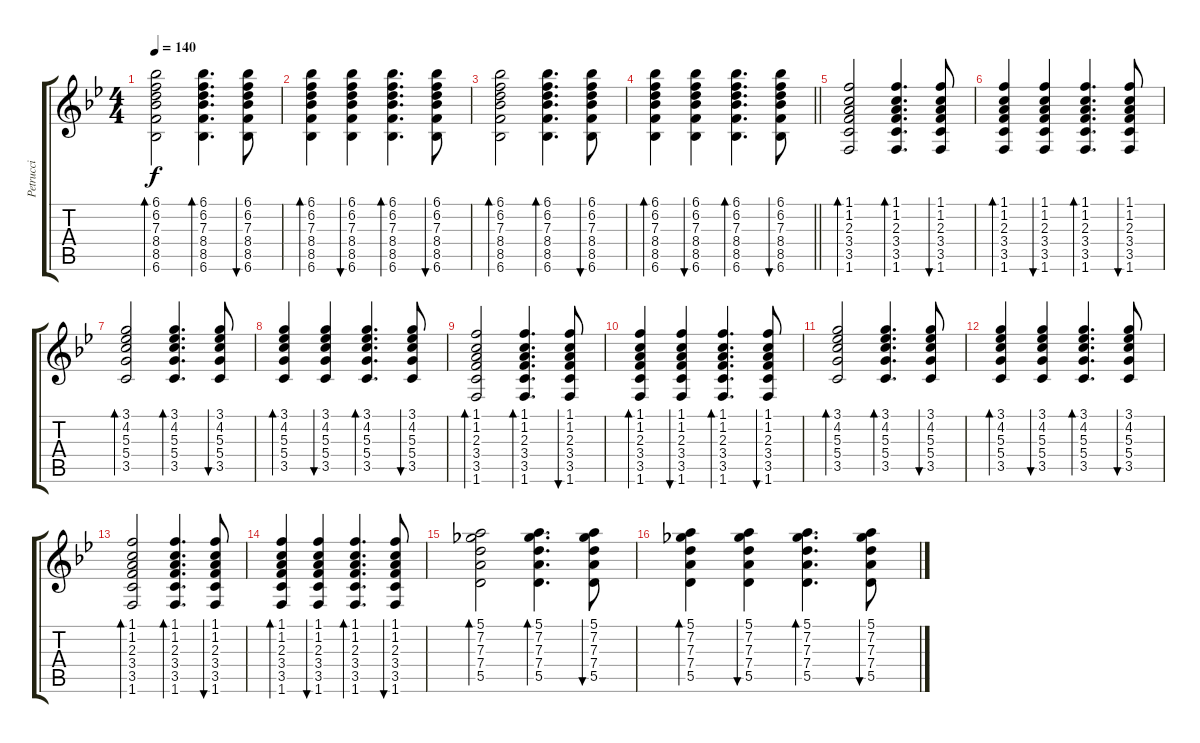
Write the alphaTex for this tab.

\track ("Petrucci" "Petrucci") {instrument acousticguitarsteel}
\staff {score tabs}
\tuning (E4 B3 G3 D3 A2 E2) {hide}
\ts (4 4)
\tempo 140
\clef g2
\ks bb
(6.1 6.2 7.3 8.4 8.5 6.6).2{bd 60 dy f} (6.1 6.2 7.3 8.4 8.5 6.6).4{d bd 60} (6.1 6.2 7.3 8.4 8.5 6.6).8{bu 60} |
(6.1 6.2 7.3 8.4 8.5 6.6).4{bd 60} (6.1 6.2 7.3 8.4 8.5 6.6).4{bu 60} (6.1 6.2 7.3 8.4 8.5 6.6).4{d bd 60} (6.1 6.2 7.3 8.4 8.5 6.6).8{bu 60} |
(6.1 6.2 7.3 8.4 8.5 6.6).2{bd 60} (6.1 6.2 7.3 8.4 8.5 6.6).4{d bd 60} (6.1 6.2 7.3 8.4 8.5 6.6).8{bu 60} |
\barLineRight lightlight
(6.1 6.2 7.3 8.4 8.5 6.6).4{bd 60} (6.1 6.2 7.3 8.4 8.5 6.6).4{bu 60} (6.1 6.2 7.3 8.4 8.5 6.6).4{d bd 60} (6.1 6.2 7.3 8.4 8.5 6.6).8{bu 60} |
(1.1 1.2 2.3 3.4 3.5 1.6).2{bd 60} (1.1 1.2 2.3 3.4 3.5 1.6).4{d bd 60} (1.1 1.2 2.3 3.4 3.5 1.6).8{bu 60} |
(1.1 1.2 2.3 3.4 3.5 1.6).4{bd 60} (1.1 1.2 2.3 3.4 3.5 1.6).4{bu 60} (1.1 1.2 2.3 3.4 3.5 1.6).4{d bd 60} (1.1 1.2 2.3 3.4 3.5 1.6).8{bu 60} |
(3.1 4.2 5.3 5.4 3.5).2{bd 60} (3.1 4.2 5.3 5.4 3.5).4{d bd 60} (3.1 4.2 5.3 5.4 3.5).8{bu 60} |
(3.1 4.2 5.3 5.4 3.5).4{bd 60} (3.1 4.2 5.3 5.4 3.5).4{bu 60} (3.1 4.2 5.3 5.4 3.5).4{d bd 60} (3.1 4.2 5.3 5.4 3.5).8{bu 60} |
(1.1 1.2 2.3 3.4 3.5 1.6).2{bd 60} (1.1 1.2 2.3 3.4 3.5 1.6).4{d bd 60} (1.1 1.2 2.3 3.4 3.5 1.6).8{bu 60} |
(1.1 1.2 2.3 3.4 3.5 1.6).4{bd 60} (1.1 1.2 2.3 3.4 3.5 1.6).4{bu 60} (1.1 1.2 2.3 3.4 3.5 1.6).4{d bd 60} (1.1 1.2 2.3 3.4 3.5 1.6).8{bu 60} |
(3.1 4.2 5.3 5.4 3.5).2{bd 60} (3.1 4.2 5.3 5.4 3.5).4{d bd 60} (3.1 4.2 5.3 5.4 3.5).8{bu 60} |
(3.1 4.2 5.3 5.4 3.5).4{bd 60} (3.1 4.2 5.3 5.4 3.5).4{bu 60} (3.1 4.2 5.3 5.4 3.5).4{d bd 60} (3.1 4.2 5.3 5.4 3.5).8{bu 60} |
(1.1 1.2 2.3 3.4 3.5 1.6).2{bd 60} (1.1 1.2 2.3 3.4 3.5 1.6).4{d bd 60} (1.1 1.2 2.3 3.4 3.5 1.6).8{bu 60} |
(1.1 1.2 2.3 3.4 3.5 1.6).4{bd 60} (1.1 1.2 2.3 3.4 3.5 1.6).4{bu 60} (1.1 1.2 2.3 3.4 3.5 1.6).4{d bd 60} (1.1 1.2 2.3 3.4 3.5 1.6).8{bu 60} |
(5.1 7.2 7.3 7.4 5.5).2{bd 60} (5.1 7.2 7.3 7.4 5.5).4{d bd 60} (5.1 7.2 7.3 7.4 5.5).8{bu 60} |
(5.1 7.2 7.3 7.4 5.5).4{bd 60} (5.1 7.2 7.3 7.4 5.5).4{bu 60} (5.1 7.2 7.3 7.4 5.5).4{d bd 60} (5.1 7.2 7.3 7.4 5.5).8{bu 60}
